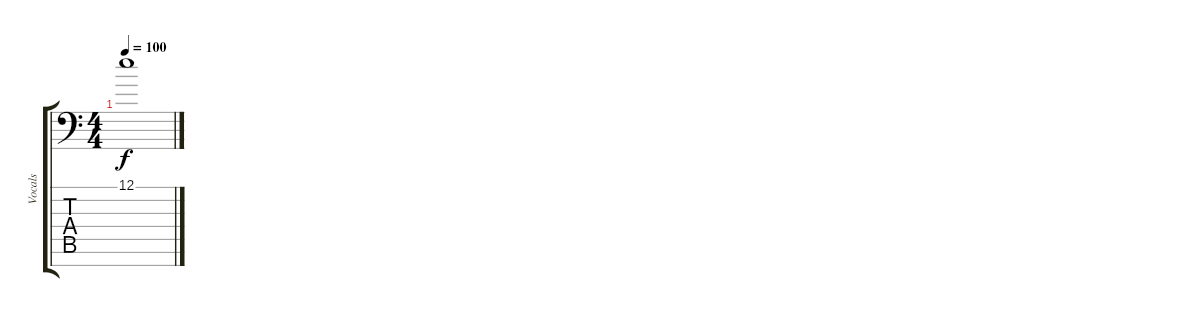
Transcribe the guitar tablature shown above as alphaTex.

\track ("Vocals" "Vocals") {instrument flute}
\staff {score tabs}
\tuning (E4 B3 G3 D3 A2 E2 C-1) {hide}
\ts (4 4)
\tempo 100
\clef f4
\ks c
12.1{t}.1{dy f}
